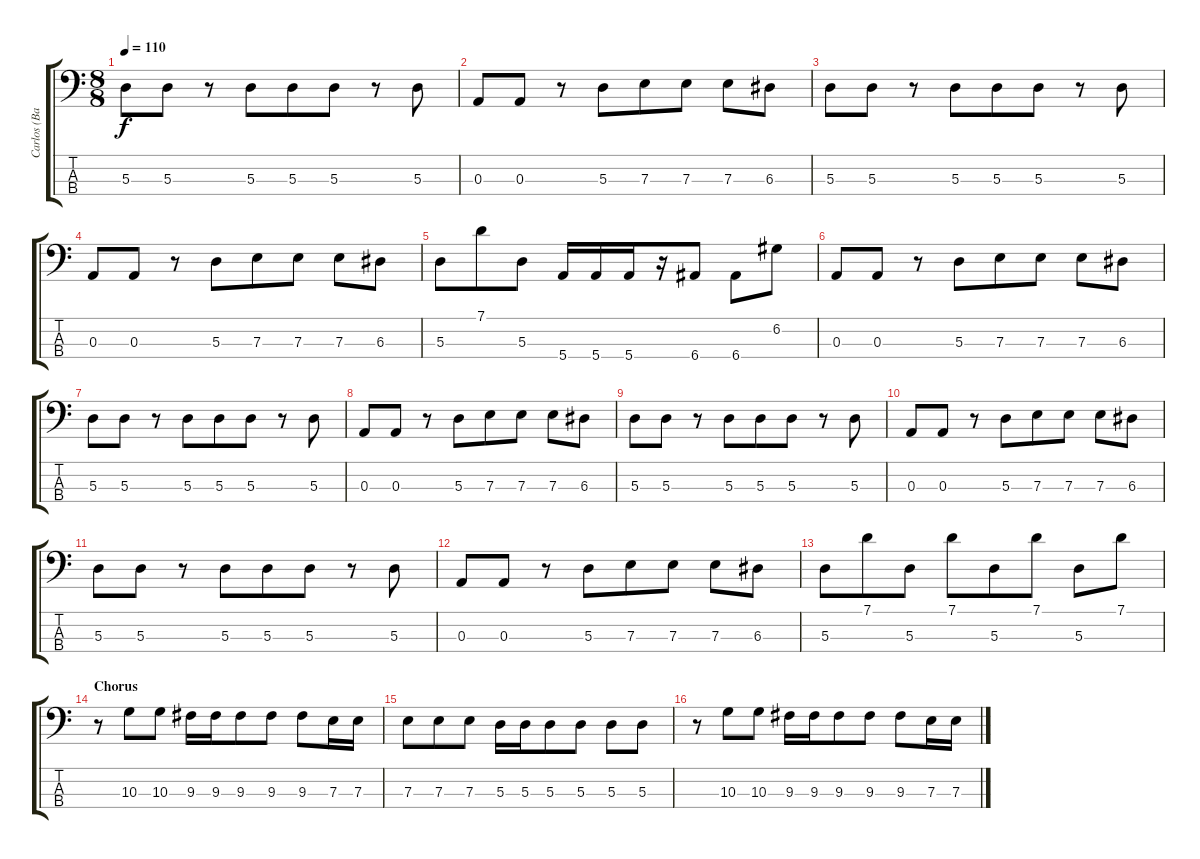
\track ("Carlos (Bass)" "Carlos (Ba") {instrument electricbasspick}
\staff {score tabs}
\tuning (G2 D2 A1 E1) {hide}
\ts (8 8)
\tempo 110
\clef f4
\ks c
5.3.8{dy f} 5.3.8 r.8 5.3.8 5.3.8 5.3.8 r.8 5.3.8 |
0.3.8 0.3.8 r.8 5.3.8 7.3.8 7.3.8 7.3.8 6.3.8 |
5.3.8 5.3.8 r.8 5.3.8 5.3.8 5.3.8 r.8 5.3.8 |
0.3.8 0.3.8 r.8 5.3.8 7.3.8 7.3.8 7.3.8 6.3.8 |
5.3.8 7.1.8 5.3.8 5.4.16 5.4.16 5.4.16 r.16 6.4.8 6.4.8 6.2.8 |
0.3.8 0.3.8 r.8 5.3.8 7.3.8 7.3.8 7.3.8 6.3.8 |
5.3.8 5.3.8 r.8 5.3.8 5.3.8 5.3.8 r.8 5.3.8 |
0.3.8 0.3.8 r.8 5.3.8 7.3.8 7.3.8 7.3.8 6.3.8 |
5.3.8 5.3.8 r.8 5.3.8 5.3.8 5.3.8 r.8 5.3.8 |
0.3.8 0.3.8 r.8 5.3.8 7.3.8 7.3.8 7.3.8 6.3.8 |
5.3.8 5.3.8 r.8 5.3.8 5.3.8 5.3.8 r.8 5.3.8 |
0.3.8 0.3.8 r.8 5.3.8 7.3.8 7.3.8 7.3.8 6.3.8 |
5.3.8 7.1.8 5.3.8 7.1.8 5.3.8 7.1.8 5.3.8 7.1.8 |
\section ("" "Chorus")
r.8 10.3.8 10.3.8 9.3.16 9.3.16 9.3.8 9.3.8 9.3.8 7.3.16 7.3.16 |
7.3.8 7.3.8 7.3.8 5.3.16 5.3.16 5.3.8 5.3.8 5.3.8 5.3.8 |
r.8 10.3.8 10.3.8 9.3.16 9.3.16 9.3.8 9.3.8 9.3.8 7.3.16 7.3.16
